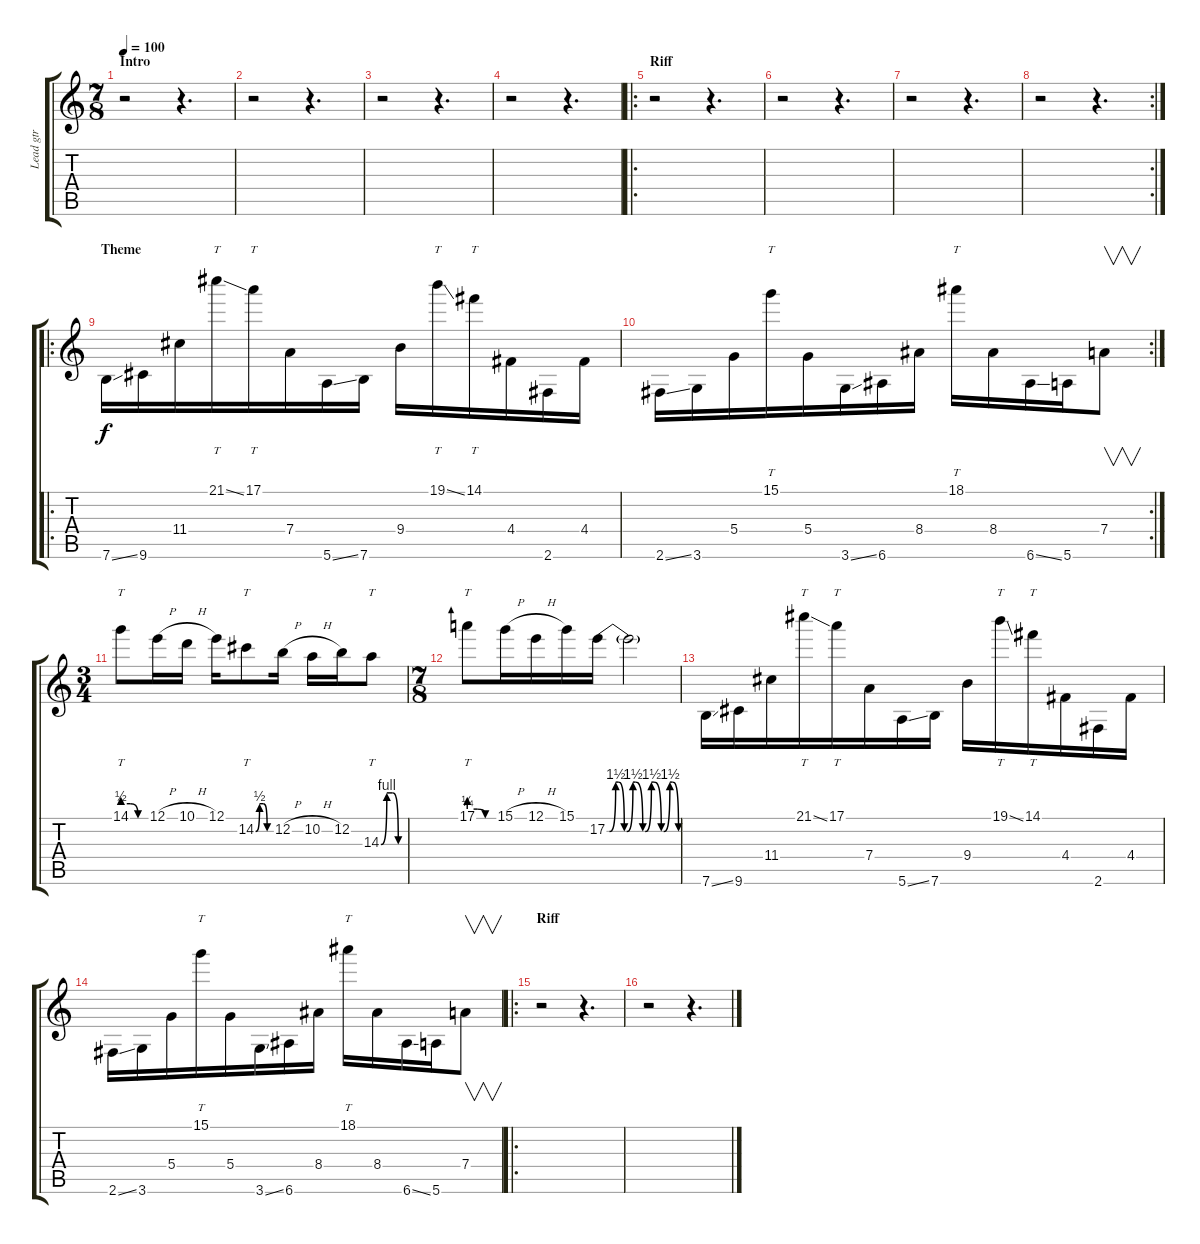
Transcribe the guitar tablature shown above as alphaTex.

\track ("Lead gtr" "Lead gtr") {instrument distortionguitar}
\staff {score tabs}
\tuning (E4 B3 G3 D3 A2 E2) {hide}
\ts (7 8)
\section ("" "Intro")
\tempo 100
\clef g2
\ks c
r.2{dy f instrument distortionguitar} r.4{d} |
r.2 r.4{d} |
r.2 r.4{d} |
r.2 r.4{d} |
\ro
\section ("" "Riff")
r.2 r.4{d} |
r.2 r.4{d} |
r.2 r.4{d} |
\rc 2
r.2 r.4{d} |
\ro
\section ("" "Theme")
7.6{ss}.16 9.6.16 11.4.16 21.1{ss}.16{tt} 17.1.16{tt} 7.4.16 5.6{ss}.16 7.6.16 9.4.16 19.1{ss}.16{tt} 14.1.16{tt} 4.4.16 2.6.16 4.4.16 |
\rc 2
2.6{ss}.16 3.6.16 5.4.16 15.1.16{tt} 5.4.16 3.6{ss}.16 6.6.16 8.4.16 18.1.16{tt} 8.4.16 6.6{ss}.16 5.6.16 7.4.8{v} |
\ts (3 4)
14.1{be (custom 0 2 20 2 40 0 60 0)}.8{tt} 12.1{h}.16 10.1{h}.16 12.1.16 14.2{be (custom 0 0 15 2 30 2 45 0 60 0)}.8{tt} 12.2{h}.16 10.2{h}.16 12.2.16 14.3{be (custom 0 0 15 4 30 4 45 0 60 0)}.8{tt} |
\ts (7 8)
17.1{be (custom 0 1 20 1 40 0 60 0)}.8{tt} 15.1{h}.16 12.1{h}.16 15.1.16 17.2{be (custom 0 0 2 0 7 6 9 6 14 0 16 0 21 6 23 6 29 0 31 0 36 6 38 6 44 0 46 0 51 6 53 6 58 0 60 0)}.16 17.2{t}.2 |
7.6{ss}.16 9.6.16 11.4.16 21.1{ss}.16{tt} 17.1.16{tt} 7.4.16 5.6{ss}.16 7.6.16 9.4.16 19.1{ss}.16{tt} 14.1.16{tt} 4.4.16 2.6.16 4.4.16 |
2.6{ss}.16 3.6.16 5.4.16 15.1.16{tt} 5.4.16 3.6{ss}.16 6.6.16 8.4.16 18.1.16{tt} 8.4.16 6.6{ss}.16 5.6.16 7.4.8{v} |
\ro
\section ("" "Riff")
r.2 r.4{d} |
r.2 r.4{d}
